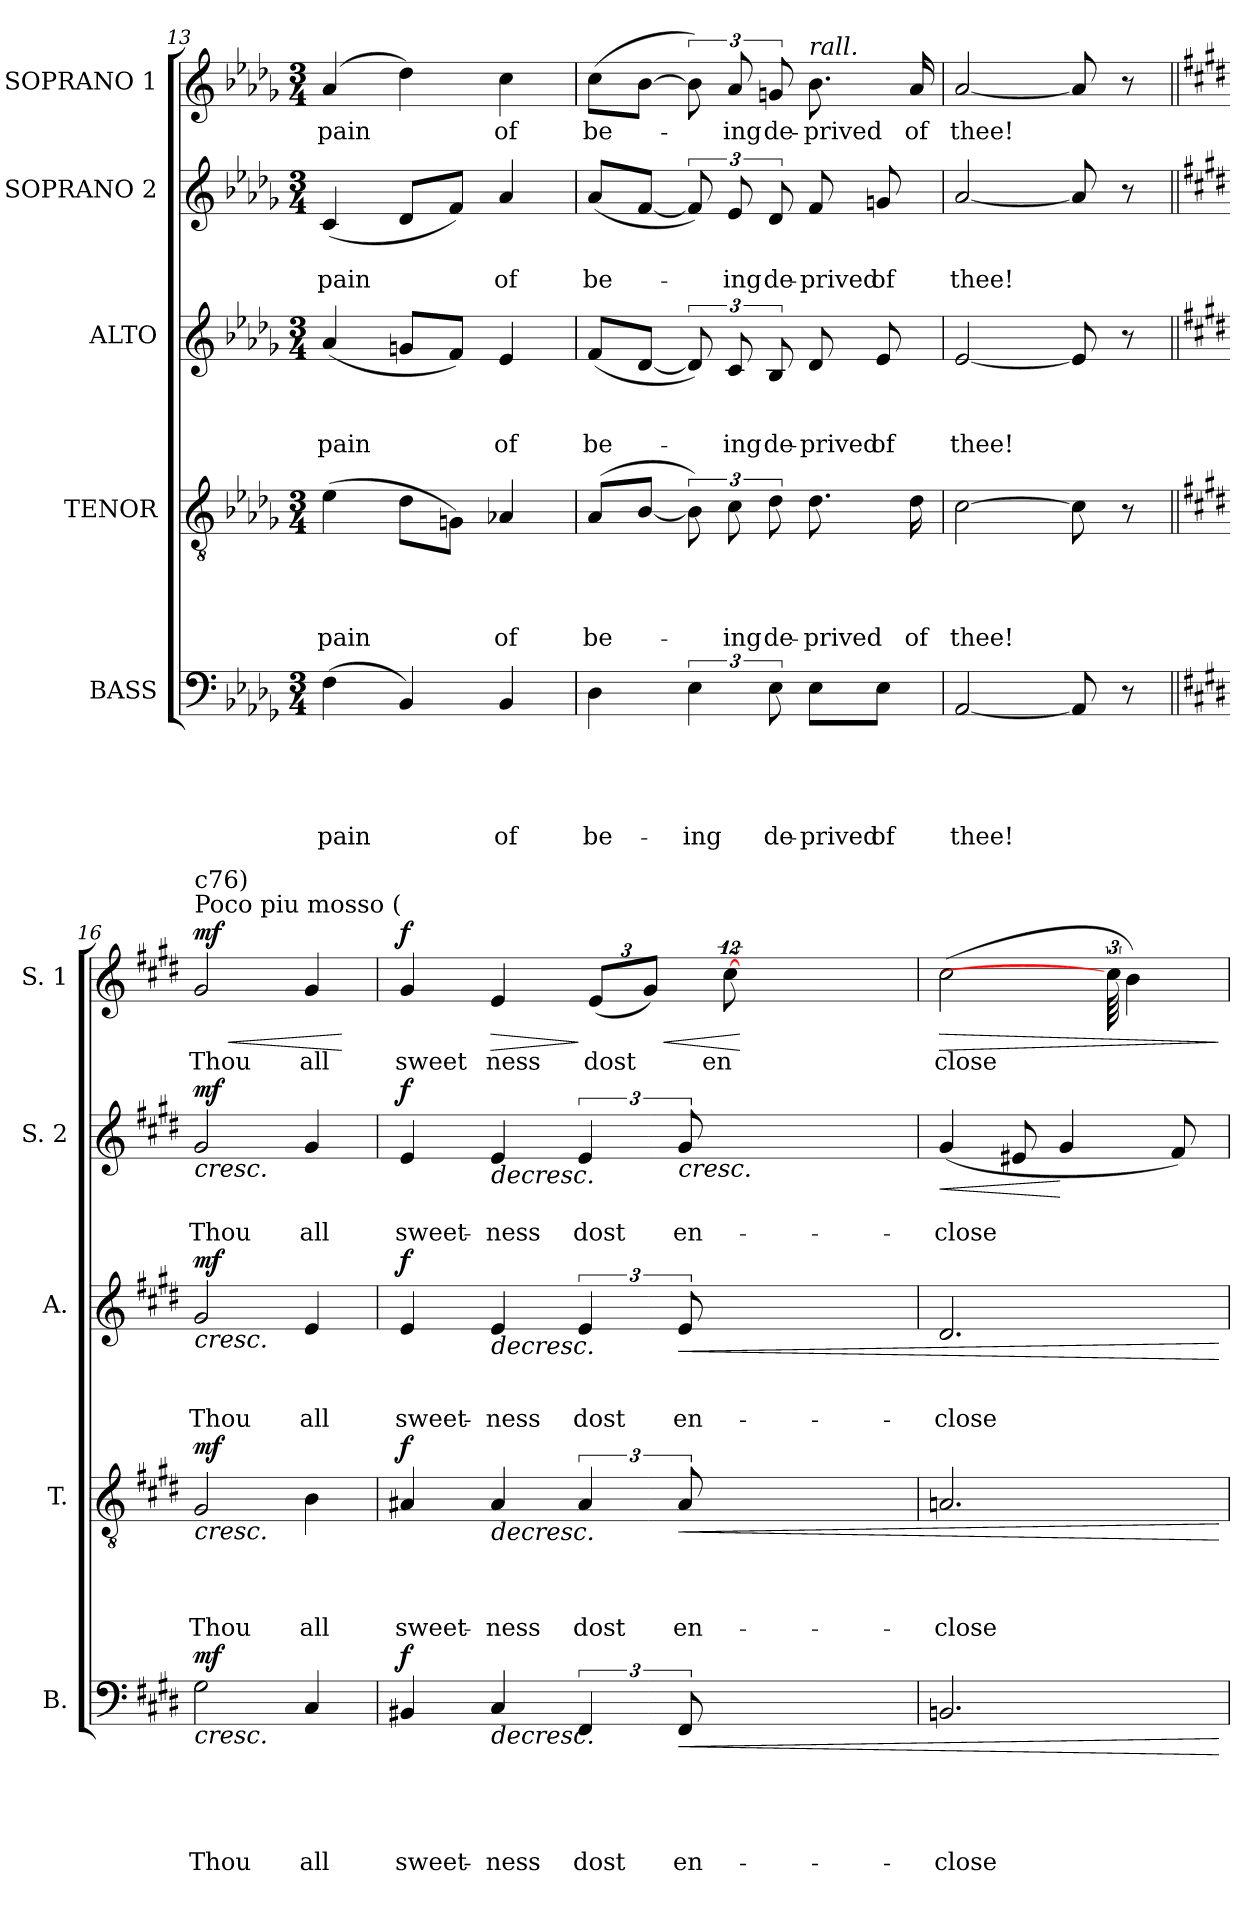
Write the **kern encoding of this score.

**kern	**text	**text	**text	**text	**text	**dynam	**kern	**text	**text	**text	**text	**dynam	**kern	**text	**text	**text	**dynam	**kern	**text	**text	**dynam	**kern	**text	**dynam
*part5	*part5	*part5	*part5	*part5	*part5	*part5	*part4	*part4	*part4	*part4	*part4	*part4	*part3	*part3	*part3	*part3	*part3	*part2	*part2	*part2	*part2	*part1	*part1	*part1
*staff5	*staff5	*staff5	*staff5	*staff5	*staff5	*staff5	*staff4	*staff4	*staff4	*staff4	*staff4	*staff4	*staff3	*staff3	*staff3	*staff3	*staff3	*staff2	*staff2	*staff2	*staff2	*staff1	*staff1	*staff1
*I"BASS	*	*	*	*	*	*	*I"TENOR	*	*	*	*	*	*I"ALTO	*	*	*	*	*I"SOPRANO 2	*	*	*	*I"SOPRANO 1	*	*
*I'B.	*	*	*	*	*	*	*I'T.	*	*	*	*	*	*I'A.	*	*	*	*	*I'S. 2	*	*	*	*I'S. 1	*	*
!!LO:LB:g=z
*clefF4	*	*	*	*	*	*	*clefGv2	*	*	*	*	*	*clefG2	*	*	*	*	*clefG2	*	*	*	*clefG2	*	*
*k[b-e-a-d-g-]	*	*	*	*	*	*	*k[b-e-a-d-g-]	*	*	*	*	*	*k[b-e-a-d-g-]	*	*	*	*	*k[b-e-a-d-g-]	*	*	*	*k[b-e-a-d-g-]	*	*
*D-:	*	*	*	*	*	*	*D-:	*	*	*	*	*	*D-:	*	*	*	*	*D-:	*	*	*	*D-:	*	*
*M3/4	*	*	*	*	*	*	*M3/4	*	*	*	*	*	*M3/4	*	*	*	*	*M3/4	*	*	*	*M3/4	*	*
=13	=13	=13	=13	=13	=13	=13	=13	=13	=13	=13	=13	=13	=13	=13	=13	=13	=13	=13	=13	=13	=13	=13	=13	=13
!	!	!	!	!	!LO:LY:b	!	!	!	!	!	!LO:LY:b	!	!	!	!	!LO:LY:b	!	!	!	!LO:LY:b	!	!	!LO:LY:b	!
(>4F\	.	.	.	.	pain	.	(>4e-\	.	.	.	pain	.	(<4a-/	.	.	pain	.	(<4c/	.	pain	.	(4a-/	pain	.
4BB-/)	.	.	.	.	.	.	8d-\L	.	.	.	.	.	8gn/L	.	.	.	.	8d-/L	.	.	.	4dd-\)	.	.
.	.	.	.	.	.	.	8Gn\J)	.	.	.	.	.	8f/J)	.	.	.	.	8f/J)	.	.	.	.	.	.
!	!	!	!	!	!LO:LY:b	!	!	!	!	!	!LO:LY:b	!	!	!	!	!LO:LY:b	!	!	!	!LO:LY:b	!	!	!LO:LY:b	!
4BB-/	.	.	.	.	of	.	4A-X/	.	.	.	of	.	4e-/	.	.	of	.	4a-/	.	of	.	4cc\	of	.
=14	=14	=14	=14	=14	=14	=14	=14	=14	=14	=14	=14	=14	=14	=14	=14	=14	=14	=14	=14	=14	=14	=14	=14	=14
!	!	!	!	!	!LO:LY:b	!	!	!	!	!	!LO:LY:b	!	!	!	!	!LO:LY:b	!	!	!	!LO:LY:b	!	!	!LO:LY:b	!
4D-\	.	.	.	.	be-	.	(>8A-/L	.	.	.	be-	.	(<8f/L	.	.	be-	.	(<8a-/L	.	be-	.	(>8cc\L	be-	.
.	.	.	.	.	.	.	[<8B-/J	.	.	.	.	.	[<8d-/J	.	.	.	.	[<8f/J	.	.	.	[>8b-\J	.	.
!	!	!	!	!	!LO:LY:b	!	!	!	!	!	!	!	!	!	!	!	!	!	!	!	!	!	!	!
6E-\	.	.	.	.	-ing	.	12B-\])	.	.	.	.	.	12d-/])	.	.	.	.	12f/])	.	.	.	12b-\])	.	.
!	!	!	!	!	!	!	!	!	!	!	!LO:LY:b	!	!	!	!	!LO:LY:b	!	!	!	!LO:LY:b	!	!	!LO:LY:b	!
.	.	.	.	.	.	.	12c\	.	.	.	-ing	.	12c/	.	.	-ing	.	12e-/	.	-ing	.	12a-/	-ing	.
!	!	!	!	!	!LO:LY:b	!	!	!	!	!	!LO:LY:b	!	!	!	!	!LO:LY:b	!	!	!	!LO:LY:b	!	!	!LO:LY:b	!
12E-\	.	.	.	.	de-	.	12d-\	.	.	.	de-	.	12B-/	.	.	de-	.	12d-/	.	de-	.	12gn/	de-	.
!	!	!	!	!	!	!	!	!	!	!	!	!	!	!	!	!	!	!	!	!	!	!LO:TX:a:i:t=rall.	!	!
!	!	!	!	!	!LO:LY:b	!	!	!	!	!	!LO:LY:b	!	!	!	!	!LO:LY:b	!	!	!	!LO:LY:b	!	!	!LO:LY:b	!
8E-\L	.	.	.	.	-prived	.	8.d-\	.	.	.	-prived	.	8d-/	.	.	-prived	.	8f/	.	-prived	.	8.b-\	-prived	.
!	!	!	!	!	!LO:LY:b	!	!	!	!	!	!	!	!	!	!	!LO:LY:b	!	!	!	!LO:LY:b	!	!	!	!
8E-\J	.	.	.	.	of	.	.	.	.	.	.	.	8e-/	.	.	of	.	8gn/	.	of	.	.	.	.
!	!	!	!	!	!	!	!	!	!	!	!LO:LY:b	!	!	!	!	!	!	!	!	!	!	!	!LO:LY:b	!
.	.	.	.	.	.	.	16d-\	.	.	.	of	.	.	.	.	.	.	.	.	.	.	16a-/	of	.
=15	=15	=15	=15	=15	=15	=15	=15	=15	=15	=15	=15	=15	=15	=15	=15	=15	=15	=15	=15	=15	=15	=15	=15	=15
!	!	!	!	!	!LO:LY:b	!	!	!	!	!	!LO:LY:b	!	!	!	!	!LO:LY:b	!	!	!	!LO:LY:b	!	!	!LO:LY:b	!
[<2AA-/	.	.	.	.	thee!	.	[>2c\	.	.	.	thee!	.	[<2e-/	.	.	thee!	.	[<2a-/	.	thee!	.	[<2a-/	thee!	.
8AA-/]	.	.	.	.	.	.	8c\]	.	.	.	.	.	8e-/]	.	.	.	.	8a-/]	.	.	.	8a-/]	.	.
8r	.	.	.	.	.	.	8r	.	.	.	.	.	8r	.	.	.	.	8r	.	.	.	8r	.	.
=16||	=16||	=16||	=16||	=16||	=16||	=16||	=16||	=16||	=16||	=16||	=16||	=16||	=16||	=16||	=16||	=16||	=16||	=16||	=16||	=16||	=16||	=16||	=16||	=16||
*k[f#c#g#d#]	*	*	*	*	*	*	*k[f#c#g#d#]	*	*	*	*	*	*k[f#c#g#d#]	*	*	*	*	*k[f#c#g#d#]	*	*	*	*k[f#c#g#d#]	*	*
*E:	*	*	*	*	*	*	*E:	*	*	*	*	*	*E:	*	*	*	*	*E:	*	*	*	*E:	*	*
*	*	*	*	*	*	*	*	*	*	*	*	*	*	*	*	*	*	*	*	*	*	*MM114	*	*
!	!	!	!	!	!	!	!	!	!	!	!	!	!	!	!	!	!	!	!	!	!	!LO:TX:a:t=Poco piu mosso (	!	!
!	!	!	!	!	!	!	!	!	!	!	!	!	!	!	!	!	!	!	!	!	!	!LO:TX:a:t=c76)	!	!
!	!	!	!	!	!LO:LY:b	!LO:HP:b	!	!	!	!	!LO:LY:b	!LO:HP:b	!	!	!	!LO:LY:b	!LO:HP:b	!	!	!LO:LY:b	!LO:HP:b	!	!LO:LY:b	!LO:HP:b
!	!	!	!	!	!	!LO:DY:n=1:a	!	!	!	!	!	!LO:DY:n=1:a	!	!	!	!	!LO:DY:n=1:a	!	!	!	!LO:DY:n=1:a	!	!	!LO:DY:n=1:a
2G#\	.	.	.	.	Thou	< mf	2G#/	.	.	.	Thou	< mf	2g#/	.	.	Thou	< mf	2g#/	.	Thou	< mf	2g#/	Thou	< mf
!	!	!	!	!	!LO:LY:b	!	!	!	!	!	!LO:LY:b	!	!	!	!	!LO:LY:b	!	!	!	!LO:LY:b	!	!	!LO:LY:b	!
4C#/	.	.	.	.	all	.	4B\	.	.	.	all	.	4e/	.	.	all	.	4g#/	.	all	.	4g#/	all	.
.	.	.	.	.	.	.	.	.	.	.	.	.	.	.	.	.	.	.	.	.	.	.	.	[
!!LO:LB:g=z
=17	=17	=17	=17	=17	=17	=17	=17	=17	=17	=17	=17	=17	=17	=17	=17	=17	=17	=17	=17	=17	=17	=17	=17	=17
!	!	!	!	!	!LO:LY:b	!LO:DY:a	!	!	!	!	!LO:LY:b	!LO:DY:a	!	!	!	!LO:LY:b	!LO:DY:a	!	!	!LO:LY:b	!LO:DY:a	!	!LO:LY:b	!LO:DY:a
*	*	*	*	*	*	*	*	*	*	*	*	*	*	*	*	*	*	*	*	*	*	*^	*	*
*	*	*	*	*	*	*	*	*	*	*	*	*	*	*	*	*	*	*	*	*	*	*	*^	*	*
*	*	*	*	*	*	*	*	*	*	*	*	*	*	*	*	*	*	*	*	*	*	*	*	*^	*	*
4BB#X/	.	.	.	.	sweet-	f	4A#X/	.	.	.	sweet-	f	4e/	.	.	sweet-	f	4e/	.	sweet-	f	48ryy	4g#/	4ryy	96ryy	sweet-	f
.	.	.	.	.	.	.	.	.	.	.	.	.	.	.	.	.	.	.	.	.	.	.	.	.	2ryy	.	.
.	.	.	.	.	.	.	.	.	.	.	.	.	.	.	.	.	.	.	.	.	.	96%73ryy	.	.	.	.	.
!	!	!	!	!	!LO:LY:b	!LO:HP:b	!	!	!	!	!LO:LY:b	!LO:HP:b	!	!	!	!LO:LY:b	!LO:HP:b	!	!	!LO:LY:b	!LO:HP:b	!	!	!	!	!LO:LY:b	!LO:HP:b
4C#/	.	.	.	.	-ness	>	4A#/	.	.	.	-ness	>	4e/	.	.	-ness	>	4e/	.	-ness	>	.	8..ryy	4e/	.	-ness	>
.	.	.	.	.	.	.	.	.	.	.	.	.	.	.	.	.	.	.	.	.	.	.	4ryy	.	.	.	.
!	!	!	!	!	!LO:LY:b	!	!	!	!	!	!LO:LY:b	!	!	!	!	!LO:LY:b	!	!	!	!LO:LY:b	!	!	!	!	!	!	!
6FF#/	.	.	.	.	dost	[	6A#/	.	.	.	dost	[	6e/	.	.	dost	[	6e/	.	dost	[	.	.	48ryy	.	.	]
!	!	!	!	!	!	!	!	!	!	!	!	!	!	!	!	!	!	!	!	!	!	!	!	!	!	!LO:LY:b	!
.	.	.	.	.	.	.	.	.	.	.	.	.	.	.	.	.	.	.	.	.	.	.	.	.	(<12e/L	-dost	.
.	.	.	.	.	.	.	.	.	.	.	.	.	.	.	.	.	.	.	.	.	.	.	.	24ryy	.	.	.
.	.	.	.	.	.	.	.	.	.	.	.	.	.	.	.	.	.	.	.	.	.	.	.	96%7ryy	.	.	.
.	.	.	.	.	.	.	.	.	.	.	.	.	.	.	.	.	.	.	.	.	.	.	.	.	12g#/J)	.	.
!	!	!	!	!	!	!	!	!	!	!	!	!	!	!	!	!	!	!	!	!	!	!	!	!	!	!LO:LY:b	!LO:HP:b
.	.	.	.	.	.	.	.	.	.	.	.	.	.	.	.	.	.	.	.	.	.	.	.	[96%11cc#\	.	en-	<
!	!	!	!	!	!LO:LY:b	!LO:HP:b	!	!	!	!	!LO:LY:b	!LO:HP:b	!	!	!	!LO:LY:b	!LO:HP:b	!	!	!LO:LY:b	!LO:HP:b	!	!	!	!	!	!
12FF#/	.	.	.	.	en-	<	12A#/	.	.	.	en-	<	12e/	.	.	en-	<	12g#/	.	en-	<	.	.	.	.	.	.
.	.	.	.	.	.	.	.	.	.	.	.	.	.	.	.	.	.	.	.	.	.	.	.	.	48%5ryy	.	.
.	.	.	.	.	.	.	.	.	.	.	.	.	.	.	.	.	.	.	.	.	.	.	16ryy	.	.	.	.
32ryy	.	.	.	.	.	]	32ryy	.	.	.	.	]	32ryy	.	.	.	]	32ryy	.	.	]	.	.	96ryy	.	.	[
.	.	.	.	.	.	.	.	.	.	.	.	.	.	.	.	.	.	.	.	.	.	.	.	48ryy	.	.	.
*	*	*	*	*	*	*	*	*	*	*	*	*	*	*	*	*	*	*	*	*	*	*	*	*v	*v	*	*
=18	=18	=18	=18	=18	=18	=18	=18	=18	=18	=18	=18	=18	=18	=18	=18	=18	=18	=18	=18	=18	=18	=18	=18	=18	=18	=18
!	!	!	!	!	!LO:LY:b	!	!	!	!	!	!LO:LY:b	!	!	!	!	!LO:LY:b	!	!	!	!LO:LY:b	!LO:HP:b	!	!	!	!LO:LY:b	!LO:HP:b
*	*	*	*	*	*	*	*	*	*	*	*	*	*	*	*	*	*	*	*	*	*	*v	*v	*v	*	*
2.BBn/	.	.	.	.	-close	.	2.An/	.	.	.	-close	.	2.d#/	.	.	-close	.	(<4g#/	.	-close	<	(>2cc#\	close	>
.	.	.	.	.	.	.	.	.	.	.	.	.	.	.	.	.	.	8e#X/	.	.	.	.	.	.
.	.	.	.	.	.	.	.	.	.	.	.	.	.	.	.	.	.	4g#/	.	.	[	.	.	.
.	.	.	.	.	.	.	.	.	.	.	.	.	.	.	.	.	.	.	.	.	.	96cc#\]	.	.
.	.	.	.	.	.	.	.	.	.	.	.	.	.	.	.	.	.	.	.	.	.	4b\)	.	.
.	.	.	.	.	.	.	.	.	.	.	.	.	.	.	.	.	.	8f#/)	.	.	.	.	.	.
96ryy	.	.	.	.	.	[	96ryy	.	.	.	.	[	96ryy	.	.	.	[	96ryy	.	.	[	.	.	.
.	.	.	.	.	.	.	.	.	.	.	.	.	.	.	.	.	.	.	.	.	.	.	.	]
=	=	=	=	=	=	=	=	=	=	=	=	=	=	=	=	=	=	=	=	=	=	=	=	=
*-	*-	*-	*-	*-	*-	*-	*-	*-	*-	*-	*-	*-	*-	*-	*-	*-	*-	*-	*-	*-	*-	*-	*-	*-
